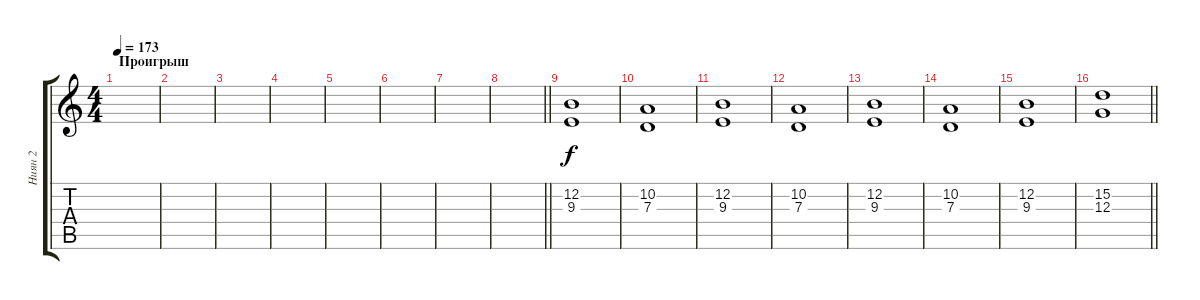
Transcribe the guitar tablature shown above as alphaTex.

\track ("Ниян 2" "Ниян 2") {instrument stringensemble2}
\staff {score tabs}
\tuning (E4 B3 G3 D3 A2 E2) {hide}
\ts (4 4)
\section ("" "Проигрыш")
\tempo 173
\clef g2
\ks c
|
|
|
|
|
|
|
\barLineRight lightlight
|
(12.2 9.3).1 |
(10.2 7.3).1 |
(12.2 9.3).1 |
(10.2 7.3).1 |
(12.2 9.3).1 |
(10.2 7.3).1 |
(12.2 9.3).1 |
\barLineRight lightlight
(15.2 12.3).1
